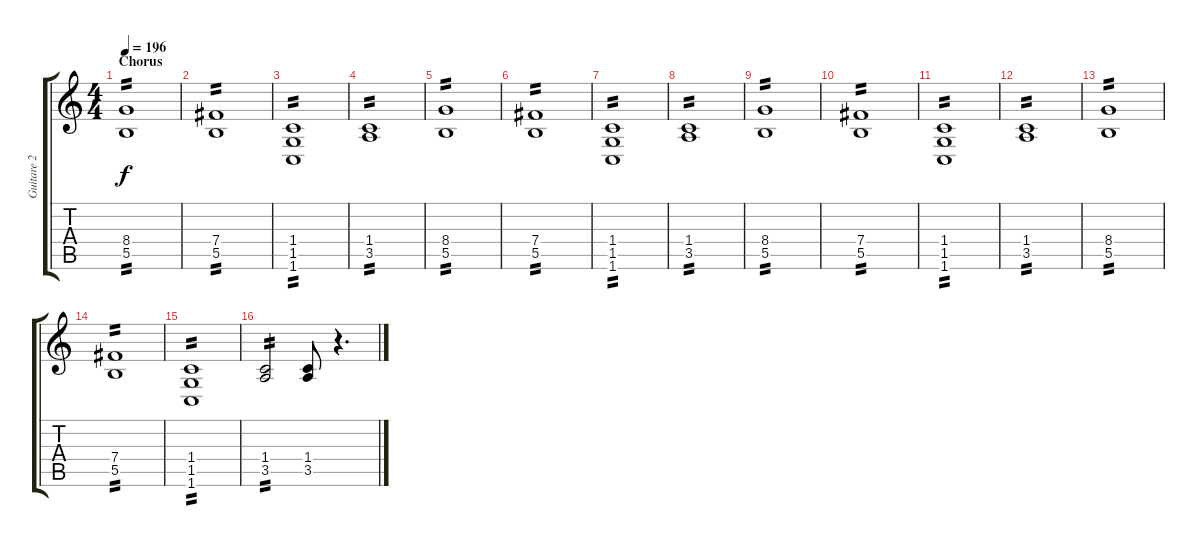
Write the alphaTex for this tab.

\track ("Guitare 2" "Guitare 2") {instrument distortionguitar}
\staff {score tabs}
\tuning (Db4 Ab3 E3 B2 Gb2 B1) {hide}
\ts (4 4)
\section ("" "Chorus")
\tempo 196
\clef g2
\ks c
(8.4 5.5).1{tp 2 dy f} |
(7.4 5.5).1{tp 2} |
(1.4 1.5 1.6).1{tp 2} |
(1.4 3.5).1{tp 2} |
(8.4 5.5).1{tp 2} |
(7.4 5.5).1{tp 2} |
(1.4 1.5 1.6).1{tp 2} |
(1.4 3.5).1{tp 2} |
(8.4 5.5).1{tp 2} |
(7.4 5.5).1{tp 2} |
(1.4 1.5 1.6).1{tp 2} |
(1.4 3.5).1{tp 2} |
(8.4 5.5).1{tp 2} |
(7.4 5.5).1{tp 2} |
(1.4 1.5 1.6).1{tp 2} |
(1.4 3.5).2{tp 2} (1.4 3.5).8 r.4{d}
